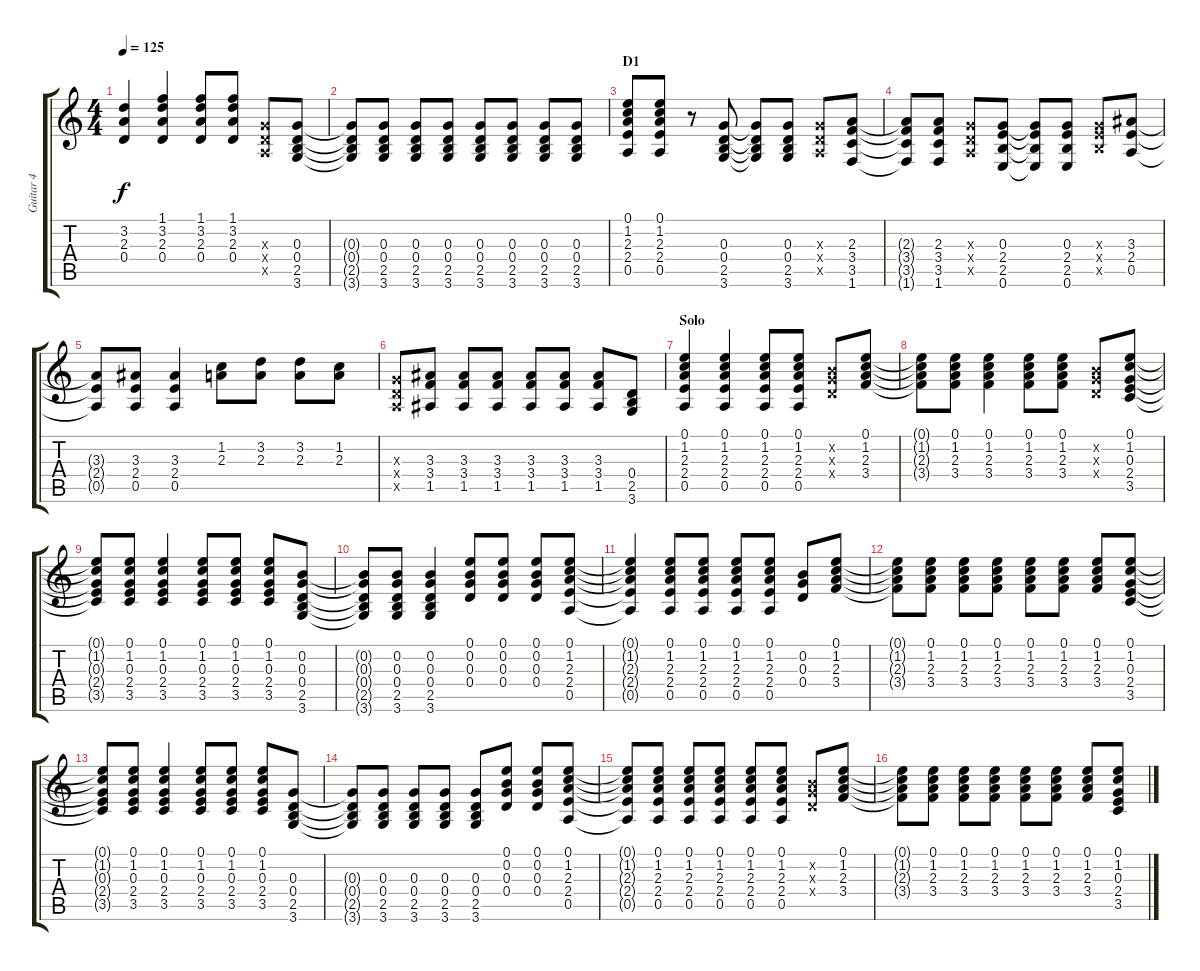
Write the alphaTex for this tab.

\track ("Guitar 4" "Guitar 4") {instrument acousticguitarnylon}
\staff {score tabs}
\tuning (E4 B3 G3 D3 A2 E2) {hide}
\ts (4 4)
\tempo 125
\clef g2
\ks c
(3.2 2.3 0.4).4{dy f} (1.1 3.2 2.3 0.4).4 (1.1 3.2 2.3 0.4).8 (1.1 3.2 2.3 0.4).8 (0.3{x} 0.4{x} 0.5{x}).8 (0.3 0.4 2.5 3.6).8 |
(0.3{t} 0.4{t} 2.5{t} 3.6{t}).8 (0.3 0.4 2.5 3.6).8 (0.3 0.4 2.5 3.6).8 (0.3 0.4 2.5 3.6).8 (0.3 0.4 2.5 3.6).8 (0.3 0.4 2.5 3.6).8 (0.3 0.4 2.5 3.6).8 (0.3 0.4 2.5 3.6).8 |
\section ("" "D1")
(0.1 1.2 2.3 2.4 0.5).8 (0.1 1.2 2.3 2.4 0.5).8 r.8 (0.3 0.4 2.5 3.6).8 (0.3{t} 0.4{t} 2.5{t} 3.6{t}).8 (0.3 0.4 2.5 3.6).8 (0.3{x} 0.4{x} 0.5{x}).8 (2.3 3.4 3.5 1.6).8 |
(2.3{t} 3.4{t} 3.5{t} 1.6{t}).8 (2.3 3.4 3.5 1.6).8 (0.3{x} 0.4{x} 0.5{x}).8 (0.3 2.4 2.5 0.6).8 (0.3{t} 2.4{t} 2.5{t} 0.6{t}).8 (0.3 2.4 2.5 0.6).8 (0.3{x} 2.4{x} 2.5{x}).8 (3.3 2.4 0.5).8 |
(3.3{t} 2.4{t} 0.5{t}).8 (3.3 2.4 0.5).8 (3.3 2.4 0.5).4 (1.2 2.3).8 (3.2 2.3).8 (3.2 2.3).8 (1.2 2.3).8 |
(0.3{x} 0.4{x} 0.5{x}).8 (3.3 3.4 1.5).8 (3.3 3.4 1.5).8 (3.3 3.4 1.5).8 (3.3 3.4 1.5).8 (3.3 3.4 1.5).8 (3.3 3.4 1.5).8 (0.4 2.5 3.6).8 |
\section ("" "Solo")
(0.1 1.2 2.3 2.4 0.5).4 (0.1 1.2 2.3 2.4 0.5).4 (0.1 1.2 2.3 2.4 0.5).8 (0.1 1.2 2.3 2.4 0.5).8 (0.2{x} 0.3{x} 0.4{x}).8 (0.1 1.2 2.3 3.4).8 |
(0.1{t} 1.2{t} 2.3{t} 3.4{t}).8 (0.1 1.2 2.3 3.4).8 (0.1 1.2 2.3 3.4).4 (0.1 1.2 2.3 3.4).8 (0.1 1.2 2.3 3.4).8 (0.2{x} 0.3{x} 0.4{x}).8 (0.1 1.2 0.3 2.4 3.5).8 |
(0.1{t} 1.2{t} 0.3{t} 2.4{t} 3.5{t}).8 (0.1 1.2 0.3 2.4 3.5).8 (0.1 1.2 0.3 2.4 3.5).4 (0.1 1.2 0.3 2.4 3.5).8 (0.1 1.2 0.3 2.4 3.5).8 (0.1 1.2 0.3 2.4 3.5).8 (0.2 0.3 0.4 2.5 3.6).8 |
(0.2{t} 0.3{t} 0.4{t} 2.5{t} 3.6{t}).8 (0.2 0.3 0.4 2.5 3.6).8 (0.2 0.3 0.4 2.5 3.6).4 (0.1 0.2 0.3 0.4).8 (0.1 0.2 0.3 0.4).8 (0.1 0.2 0.3 0.4).8 (0.1 1.2 2.3 2.4 0.5).8 |
(0.1{t} 1.2{t} 2.3{t} 2.4{t} 0.5{t}).4 (0.1 1.2 2.3 2.4 0.5).8 (0.1 1.2 2.3 2.4 0.5).8 (0.1 1.2 2.3 2.4 0.5).8 (0.1 1.2 2.3 2.4 0.5).8 (0.2 0.3 0.4).8 (0.1 1.2 2.3 3.4).8 |
(0.1{t} 1.2{t} 2.3{t} 3.4{t}).8 (0.1 1.2 2.3 3.4).8 (0.1 1.2 2.3 3.4).8 (0.1 1.2 2.3 3.4).8 (0.1 1.2 2.3 3.4).8 (0.1 1.2 2.3 3.4).8 (0.1 1.2 2.3 3.4).8 (0.1 1.2 0.3 2.4 3.5).8 |
(0.1{t} 1.2{t} 0.3{t} 2.4{t} 3.5{t}).8 (0.1 1.2 0.3 2.4 3.5).8 (0.1 1.2 0.3 2.4 3.5).4 (0.1 1.2 0.3 2.4 3.5).8 (0.1 1.2 0.3 2.4 3.5).8 (0.1 1.2 0.3 2.4 3.5).8 (0.3 0.4 2.5 3.6).8 |
(0.3{t} 0.4{t} 2.5{t} 3.6{t}).8 (0.3 0.4 2.5 3.6).8 (0.3 0.4 2.5 3.6).8 (0.3 0.4 2.5 3.6).8 (0.3 0.4 2.5 3.6).8 (0.1 0.2 0.3 0.4).8 (0.1 0.2 0.3 0.4).8 (0.1 1.2 2.3 2.4 0.5).8 |
(0.1{t} 1.2{t} 2.3{t} 2.4{t} 0.5{t}).8 (0.1 1.2 2.3 2.4 0.5).8 (0.1 1.2 2.3 2.4 0.5).8 (0.1 1.2 2.3 2.4 0.5).8 (0.1 1.2 2.3 2.4 0.5).8 (0.1 1.2 2.3 2.4 0.5).8 (0.2{x} 0.3{x} 0.4{x}).8 (0.1 1.2 2.3 3.4).8 |
(0.1{t} 1.2{t} 2.3{t} 3.4{t}).8 (0.1 1.2 2.3 3.4).8 (0.1 1.2 2.3 3.4).8 (0.1 1.2 2.3 3.4).8 (0.1 1.2 2.3 3.4).8 (0.1 1.2 2.3 3.4).8 (0.1 1.2 2.3 3.4).8 (0.1 1.2 0.3 2.4 3.5).8
